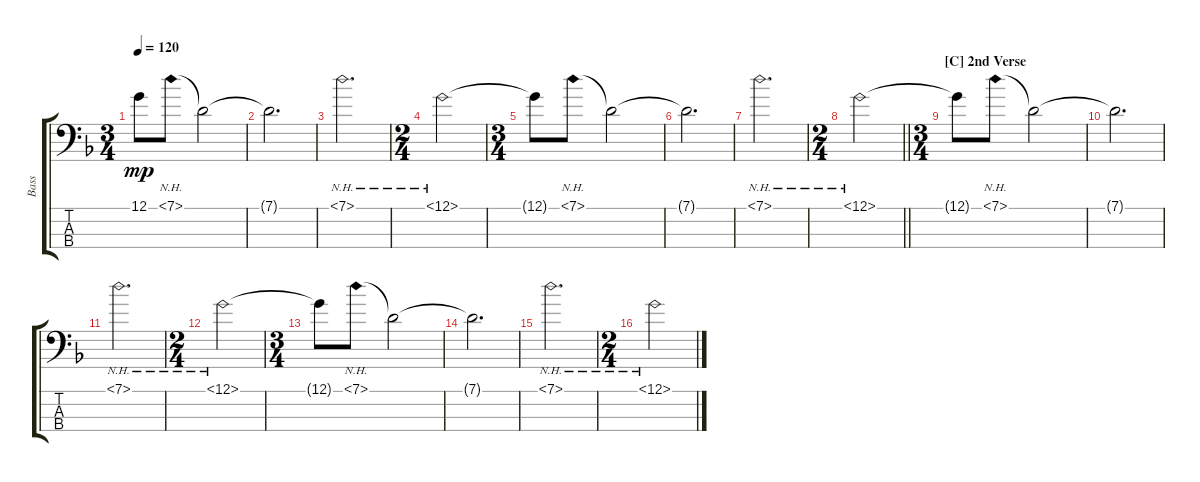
\track ("Bass" "Bass") {instrument electricbasspick}
\staff {score tabs}
\tuning (G2 D2 A1 D1) {hide}
\ts (3 4)
\tempo 120
\clef f4
\ks dminor
12.1{t}.8{dy mp} 7.1{nh}.8 7.1{t}.2 |
7.1{t}.2{d} |
7.1{nh}.2{d} |
\ts (2 4)
12.1{nh}.2 |
\ts (3 4)
12.1{t}.8 7.1{nh}.8 7.1{t}.2 |
7.1{t}.2{d} |
7.1{nh}.2{d} |
\ts (2 4)
\barLineRight lightlight
12.1{nh}.2 |
\ts (3 4)
\section ("" "[C] 2nd Verse")
12.1{t}.8 7.1{nh}.8 7.1{t}.2 |
7.1{t}.2{d} |
7.1{nh}.2{d} |
\ts (2 4)
12.1{nh}.2 |
\ts (3 4)
12.1{t}.8 7.1{nh}.8 7.1{t}.2 |
7.1{t}.2{d} |
7.1{nh}.2{d} |
\ts (2 4)
12.1{nh}.2
